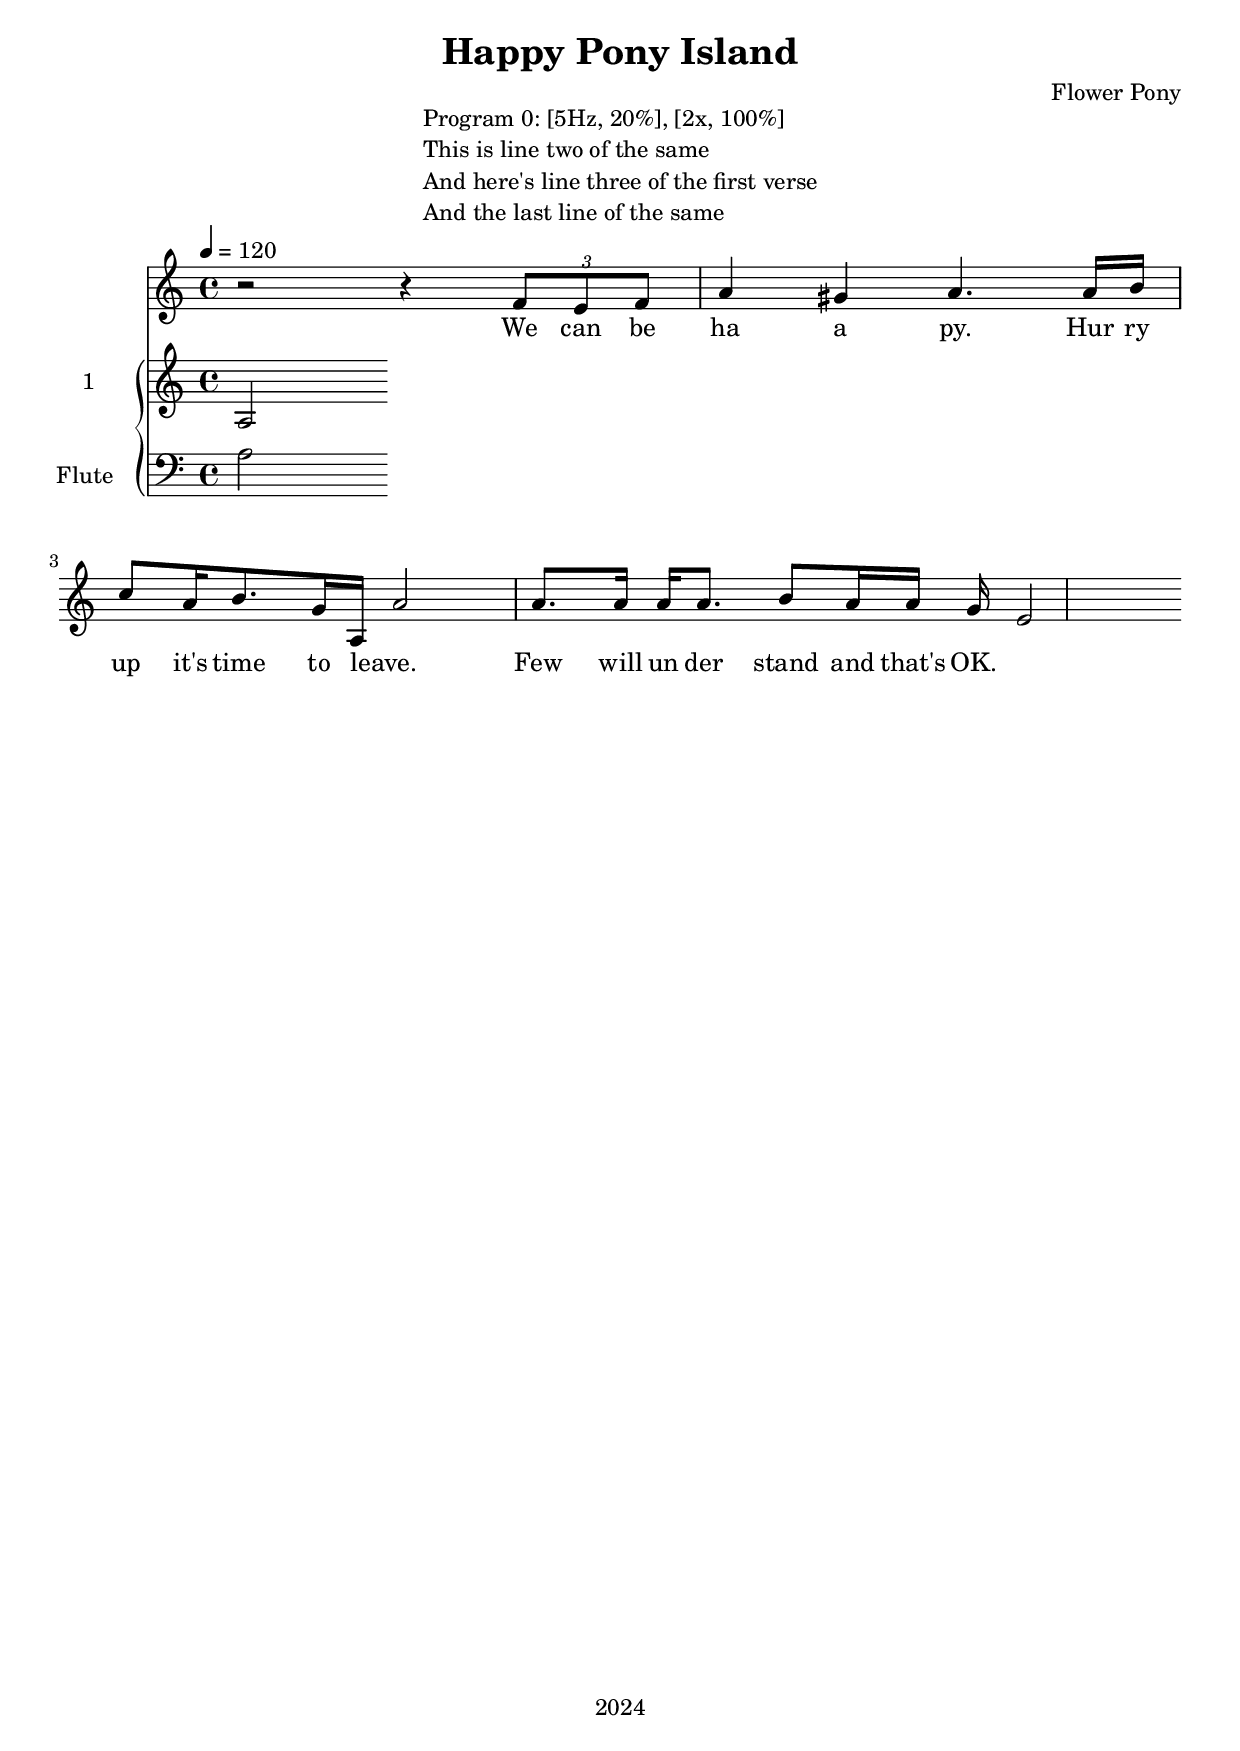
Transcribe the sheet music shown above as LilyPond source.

\version "2.21.0"

\header {
 date = "2024"
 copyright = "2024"
 title = "Happy Pony Island"
 composer = "Flower Pony"
}


\book {

\markup {
  \fill-line {
    ""
    {
      \column {
        \left-align {
          "Program 0: [5Hz, 20%], [2x, 100%]"
          "This is line two of the same"
          "And here's line three of the first verse"
          "And the last line of the same"
        }
      }
    }
    ""
  }
}

  \score {
  <<
    \new Staff = "singer" <<
      \new Voice = "vocal" { \time 4/4

 % Starting with rests to come in on the fourth count
  r2 r4 
  \tuplet 3/2 { f'8 e'8 f'8 } % Triplet starting on the fourth count
  a'4 gis'4 a'4.
                     a'16 b'16 c''8 a'16 b'8. g'16 a16~ a'2

                     a'8. a'16 a'16 a'8. b'8 a'16 a'16 g'16 e'2}
      \addlyrics { 

                    We can be ha a py.
                    Hur ry up it's time to leave.
                    Few will un der stand and that's OK. }
                            
    >>
\new PianoStaff = "piano" <<
      \new Staff = "upper" \with {
  instrumentName = "1"
  shortInstrumentName = "1"
}
{
        \set Staff.midiInstrument = "glockenspiel"
        \tempo 4 = 120 % This sets the quarter note (crotchet) to 120 BPM

       \clef treble 
        \time 4/4 


                                        { a }
      }
      \new Staff = "lower" 
\with {
  instrumentName = "Flute "
  shortInstrumentName = ""
} { 
        \set Staff.midiInstrument = "flute"
        \tempo 4 = 120 % This sets the quarter note (crotchet) to 120 BPM

        \clef bass 
        \time 4/4 { 
          a } 
      }
    >>


  >>
  \layout { }
  \midi { }
  }
}
